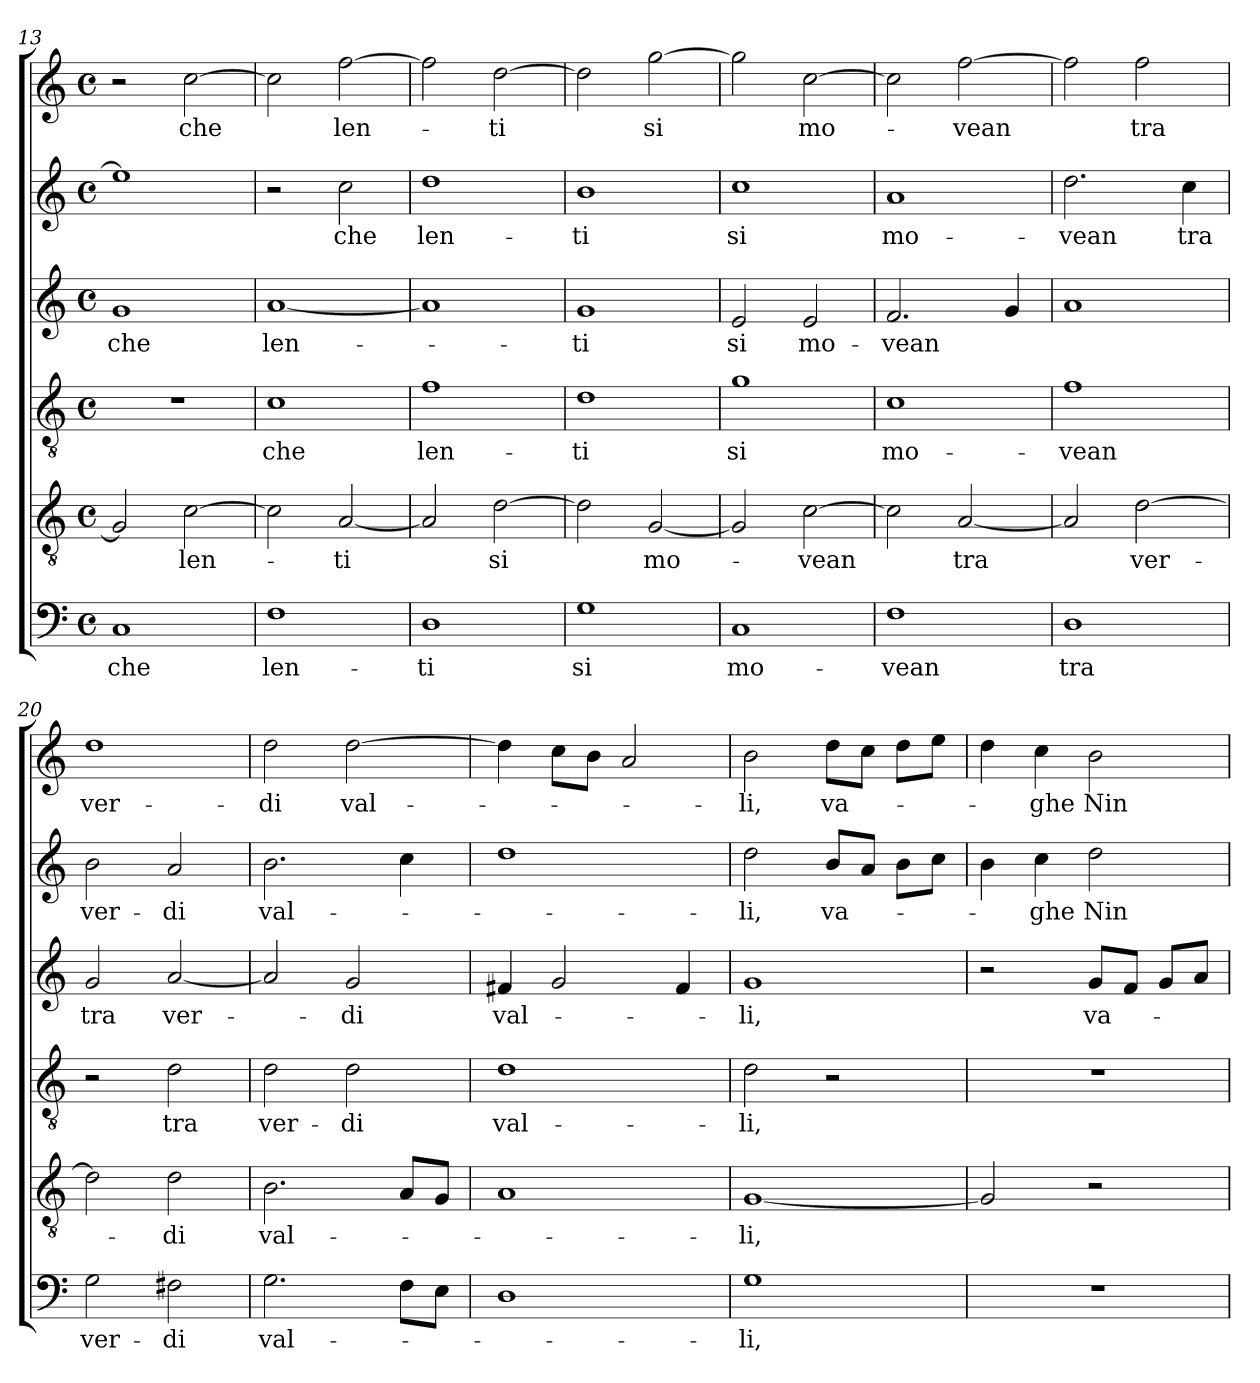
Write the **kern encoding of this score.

**kern	**text	**kern	**text	**kern	**text	**kern	**text	**kern	**text	**kern	**text
*part6	*part6	*part5	*part5	*part4	*part4	*part3	*part3	*part2	*part2	*part1	*part1
*staff6	*staff6	*staff5	*staff5	*staff4	*staff4	*staff3	*staff3	*staff2	*staff2	*staff1	*staff1
*clefF4	*	*clefGv2	*	*clefGv2	*	*clefG2	*	*clefG2	*	*clefG2	*
*k[]	*	*k[]	*	*k[]	*	*k[]	*	*k[]	*	*k[]	*
*C:	*	*C:	*	*C:	*	*C:	*	*C:	*	*C:	*
*M4/4	*	*M4/4	*	*M4/4	*	*M4/4	*	*M4/4	*	*M4/4	*
*met(c)	*	*met(c)	*	*met(c)	*	*met(c)	*	*met(c)	*	*met(c)	*
=13	=13	=13	=13	=13	=13	=13	=13	=13	=13	=13	=13
1C	che	2G/]	.	1r	.	1g	che	1ee]	.	2r	.
.	.	[2c\	len-	.	.	.	.	.	.	[2cc\	che
!!LO:LB:g=z
=14	=14	=14	=14	=14	=14	=14	=14	=14	=14	=14	=14
1F	len-	2c\]	.	1c	che	[1a	len-	2r	.	2cc\]	.
.	.	[2A/	-ti	.	.	.	.	2cc\	che	[2ff\	len-
=15	=15	=15	=15	=15	=15	=15	=15	=15	=15	=15	=15
1D	-ti	2A/]	.	1f	len-	1a]	.	1dd	len-	2ff\]	.
.	.	[2d\	si	.	.	.	.	.	.	[2dd\	-ti
=16	=16	=16	=16	=16	=16	=16	=16	=16	=16	=16	=16
1G	si	2d\]	.	1d	-ti	1g	-ti	1b	-ti	2dd\]	.
.	.	[2G/	mo-	.	.	.	.	.	.	[2gg\	si
=17	=17	=17	=17	=17	=17	=17	=17	=17	=17	=17	=17
1C	mo-	2G/]	.	1g	si	2e/	si	1cc	si	2gg\]	.
.	.	[2c\	-vean	.	.	2e/	mo-	.	.	[2cc\	mo-
=18	=18	=18	=18	=18	=18	=18	=18	=18	=18	=18	=18
1F	-vean	2c\]	.	1c	mo-	2.f/	-vean	1a	mo-	2cc\]	.
.	.	[2A/	tra	.	.	.	.	.	.	[2ff\	-vean
.	.	.	.	.	.	4g/	.	.	.	.	.
=19	=19	=19	=19	=19	=19	=19	=19	=19	=19	=19	=19
1D	tra	2A/]	.	1f	-vean	1a	.	2.dd\	-vean	2ff\]	.
.	.	[2d\	ver-	.	.	.	.	.	.	2ff\	tra
.	.	.	.	.	.	.	.	4cc\	tra	.	.
=20	=20	=20	=20	=20	=20	=20	=20	=20	=20	=20	=20
2G\	ver-	2d\]	.	2r	.	2g/	tra	2b\	ver-	1dd	ver-
2F#X\	-di	2d\	-di	2d\	tra	[2a/	ver-	2a/	-di	.	.
=21	=21	=21	=21	=21	=21	=21	=21	=21	=21	=21	=21
2.G\	val-	2.B\	val-	2d\	ver-	2a/]	.	2.b\	val-	2dd\	-di
.	.	.	.	2d\	-di	2g/	-di	.	.	[2dd\	val-
8F\L	.	8A/L	.	.	.	.	.	4cc\	.	.	.
8E\J	.	8G/J	.	.	.	.	.	.	.	.	.
=22	=22	=22	=22	=22	=22	=22	=22	=22	=22	=22	=22
1D	.	1A	.	1d	val-	4f#X/	val-	1dd	.	4dd\]	.
.	.	.	.	.	.	2g/	.	.	.	8cc\L	.
.	.	.	.	.	.	.	.	.	.	8b\J	.
.	.	.	.	.	.	.	.	.	.	2a/	.
.	.	.	.	.	.	4f#/	.	.	.	.	.
!!LO:PB:g=z
=23	=23	=23	=23	=23	=23	=23	=23	=23	=23	=23	=23
1G	-li,	[1G	-li,	2d\	-li,	1g	-li,	2dd\	-li,	2b\	-li,
.	.	.	.	2r	.	.	.	8b/L	va-	8dd\L	va-
.	.	.	.	.	.	.	.	8a/J	.	8cc\J	.
.	.	.	.	.	.	.	.	8b\L	.	8dd\L	.
.	.	.	.	.	.	.	.	8cc\J	.	8ee\J	.
=24	=24	=24	=24	=24	=24	=24	=24	=24	=24	=24	=24
1r	.	2G/]	.	1r	.	2r	.	4b\	.	4dd\	.
.	.	.	.	.	.	.	.	4cc\	-ghe	4cc\	-ghe
.	.	2r	.	.	.	8g/L	va-	2dd\	Nin-	2b\	Nin-
.	.	.	.	.	.	8f/J	.	.	.	.	.
.	.	.	.	.	.	8g/L	.	.	.	.	.
.	.	.	.	.	.	8a/J	.	.	.	.	.
=	=	=	=	=	=	=	=	=	=	=	=
*-	*-	*-	*-	*-	*-	*-	*-	*-	*-	*-	*-
